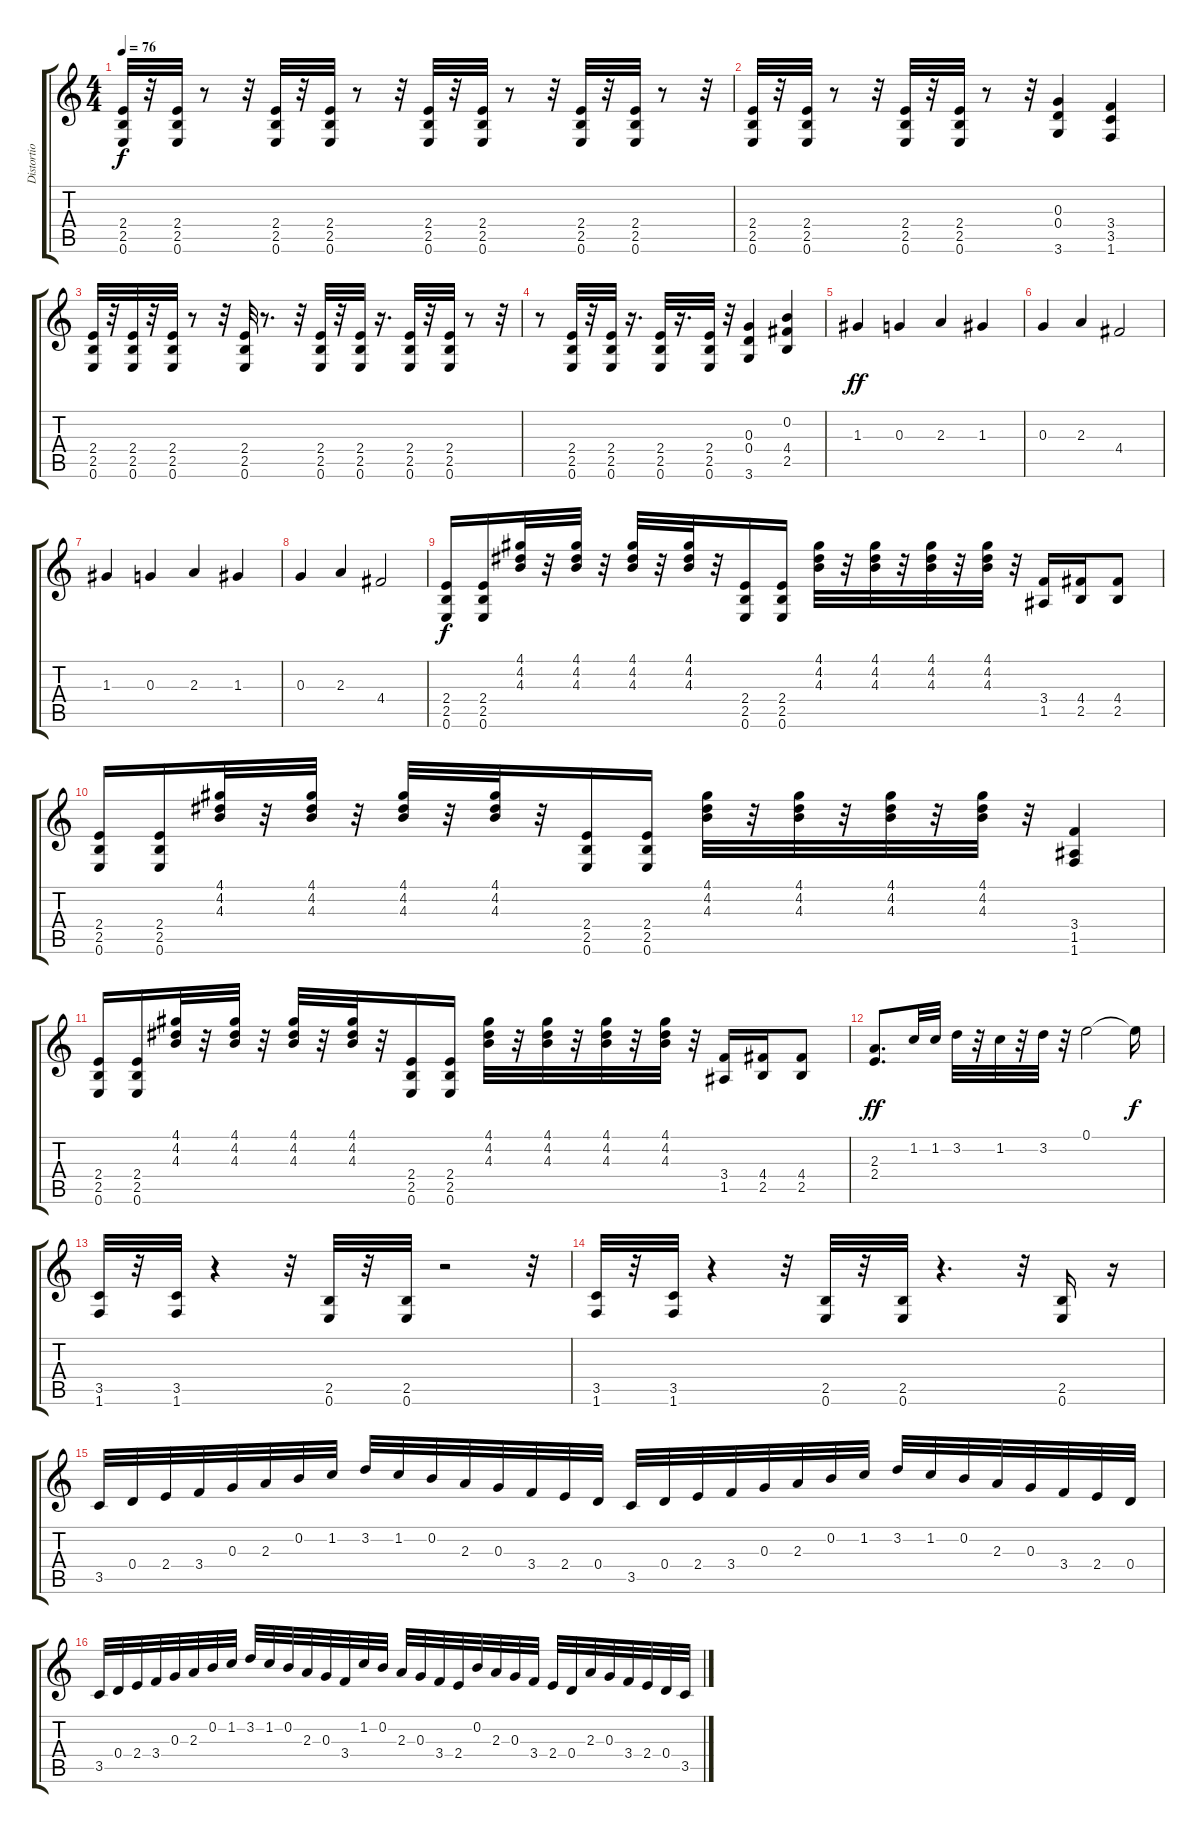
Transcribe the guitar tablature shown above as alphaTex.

\track ("Distortio" "Distortio") {instrument distortionguitar}
\staff {score tabs}
\tuning (E4 B3 G3 D3 A2 E2) {hide}
\ts (4 4)
\tempo 76
\clef g2
\ks c
(2.4 2.5 0.6).32{dy f} r.32 (2.4 2.5 0.6).32 r.8 r.32 (2.4 2.5 0.6).32 r.32 (2.4 2.5 0.6).32 r.8 r.32 (2.4 2.5 0.6).32 r.32 (2.4 2.5 0.6).32 r.8 r.32 (2.4 2.5 0.6).32 r.32 (2.4 2.5 0.6).32 r.8 r.32 |
(2.4 2.5 0.6).32 r.32 (2.4 2.5 0.6).32 r.8 r.32 (2.4 2.5 0.6).32 r.32 (2.4 2.5 0.6).32 r.8 r.32 (0.3 0.4 3.6).4 (3.4 3.5 1.6).4 |
(2.4 2.5 0.6).32 r.32 (2.4 2.5 0.6).32 r.32 (2.4 2.5 0.6).32 r.8 r.32 (2.4 2.5 0.6).32 r.8{d} r.32 (2.4 2.5 0.6).32 r.32 (2.4 2.5 0.6).32 r.16{d} (2.4 2.5 0.6).32 r.32 (2.4 2.5 0.6).32 r.8 r.32 |
r.8 (2.4 2.5 0.6).32 r.32 (2.4 2.5 0.6).32 r.16{d} (2.4 2.5 0.6).32 r.16{d} (2.4 2.5 0.6).32 r.32 (0.3 0.4 3.6).4 (0.2 4.4 2.5).4 |
1.3.4{dy ff} 0.3.4 2.3.4 1.3.4 |
0.3.4 2.3.4 4.4.2 |
1.3.4 0.3.4 2.3.4 1.3.4 |
0.3.4 2.3.4 4.4.2 |
(2.4 2.5 0.6).16{dy f} (2.4 2.5 0.6).16 (4.1 4.2 4.3).32 r.32 (4.1 4.2 4.3).32 r.32 (4.1 4.2 4.3).32 r.32 (4.1 4.2 4.3).32 r.32 (2.4 2.5 0.6).16 (2.4 2.5 0.6).16 (4.1 4.2 4.3).32 r.32 (4.1 4.2 4.3).32 r.32 (4.1 4.2 4.3).32 r.32 (4.1 4.2 4.3).32 r.32 (3.4 1.5).16 (4.4 2.5).16 (4.4 2.5).8 |
(2.4 2.5 0.6).16 (2.4 2.5 0.6).16 (4.1 4.2 4.3).32 r.32 (4.1 4.2 4.3).32 r.32 (4.1 4.2 4.3).32 r.32 (4.1 4.2 4.3).32 r.32 (2.4 2.5 0.6).16 (2.4 2.5 0.6).16 (4.1 4.2 4.3).32 r.32 (4.1 4.2 4.3).32 r.32 (4.1 4.2 4.3).32 r.32 (4.1 4.2 4.3).32 r.32 (3.4 1.5 1.6).4 |
(2.4 2.5 0.6).16 (2.4 2.5 0.6).16 (4.1 4.2 4.3).32 r.32 (4.1 4.2 4.3).32 r.32 (4.1 4.2 4.3).32 r.32 (4.1 4.2 4.3).32 r.32 (2.4 2.5 0.6).16 (2.4 2.5 0.6).16 (4.1 4.2 4.3).32 r.32 (4.1 4.2 4.3).32 r.32 (4.1 4.2 4.3).32 r.32 (4.1 4.2 4.3).32 r.32 (3.4 1.5).16 (4.4 2.5).16 (4.4 2.5).8 |
(2.3 2.4).8{d dy ff} 1.2.32 1.2.32 3.2.32 r.32 1.2.32 r.32 3.2.32 r.32 0.1.2 0.1{t}.16{dy f} |
(3.5 1.6).32 r.32 (3.5 1.6).32 r.4 r.32 (2.5 0.6).32 r.32 (2.5 0.6).32 r.2 r.32 |
(3.5 1.6).32 r.32 (3.5 1.6).32 r.4 r.32 (2.5 0.6).32 r.32 (2.5 0.6).32 r.4{d} r.32 (2.5 0.6).16 r.16 |
3.5.32 0.4.32 2.4.32 3.4.32 0.3.32 2.3.32 0.2.32 1.2.32 3.2.32 1.2.32 0.2.32 2.3.32 0.3.32 3.4.32 2.4.32 0.4.32 3.5.32 0.4.32 2.4.32 3.4.32 0.3.32 2.3.32 0.2.32 1.2.32 3.2.32 1.2.32 0.2.32 2.3.32 0.3.32 3.4.32 2.4.32 0.4.32 |
3.5.32 0.4.32 2.4.32 3.4.32 0.3.32 2.3.32 0.2.32 1.2.32 3.2.32 1.2.32 0.2.32 2.3.32 0.3.32 3.4.32 1.2.32 0.2.32 2.3.32 0.3.32 3.4.32 2.4.32 0.2.32 2.3.32 0.3.32 3.4.32 2.4.32 0.4.32 2.3.32 0.3.32 3.4.32 2.4.32 0.4.32 3.5.32
